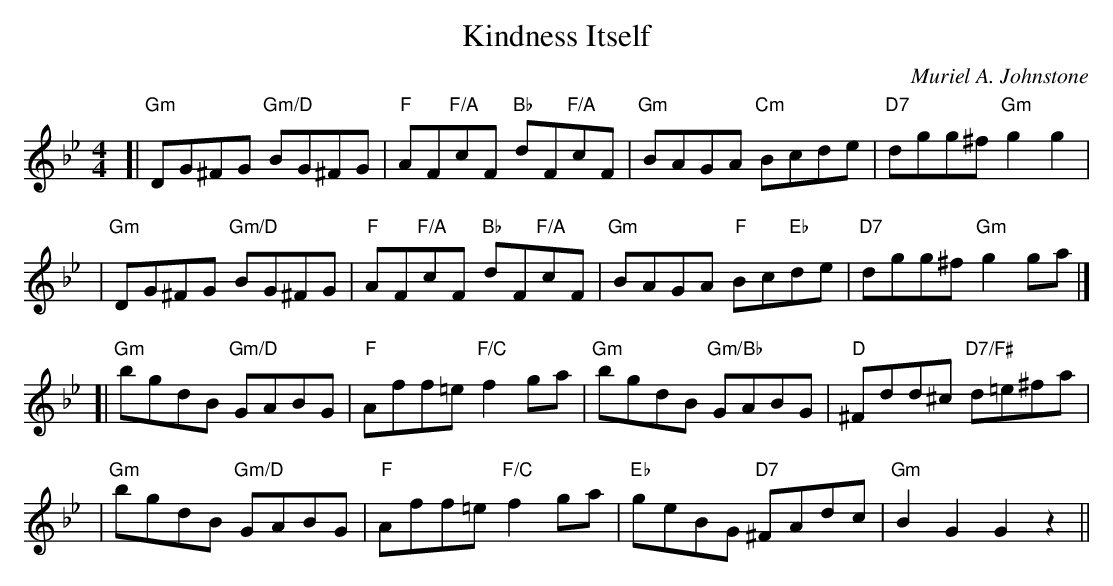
X:1
T: Kindness Itself
C: Muriel A. Johnstone
M: 4/4
L: 1/8
K: Gm
[|"Gm"DG^FG "Gm/D"BG^FG | "F"AF"F/A"cF "Bb"dF"F/A"cF | "Gm"BAGA "Cm"Bcde | "D7"dgg^f "Gm"g2g2 |
| "Gm"DG^FG "Gm/D"BG^FG | "F"AF"F/A"cF "Bb"dF"F/A"cF | "Gm"BAGA "F"Bc"Eb"de | "D7"dgg^f "Gm"g2ga |]
[|"Gm"bgdB "Gm/D"GABG | "F"Aff=e "F/C"f2ga | "Gm"bgdB "Gm/Bb"GABG | "D"^Fdd^c "D7/F#"d=e^fa |
| "Gm"bgdB "Gm/D"GABG | "F"Aff=e "F/C"f2ga | "Eb"geBG "D7"^FAdc | "Gm"B2G2 G2z2 ||
